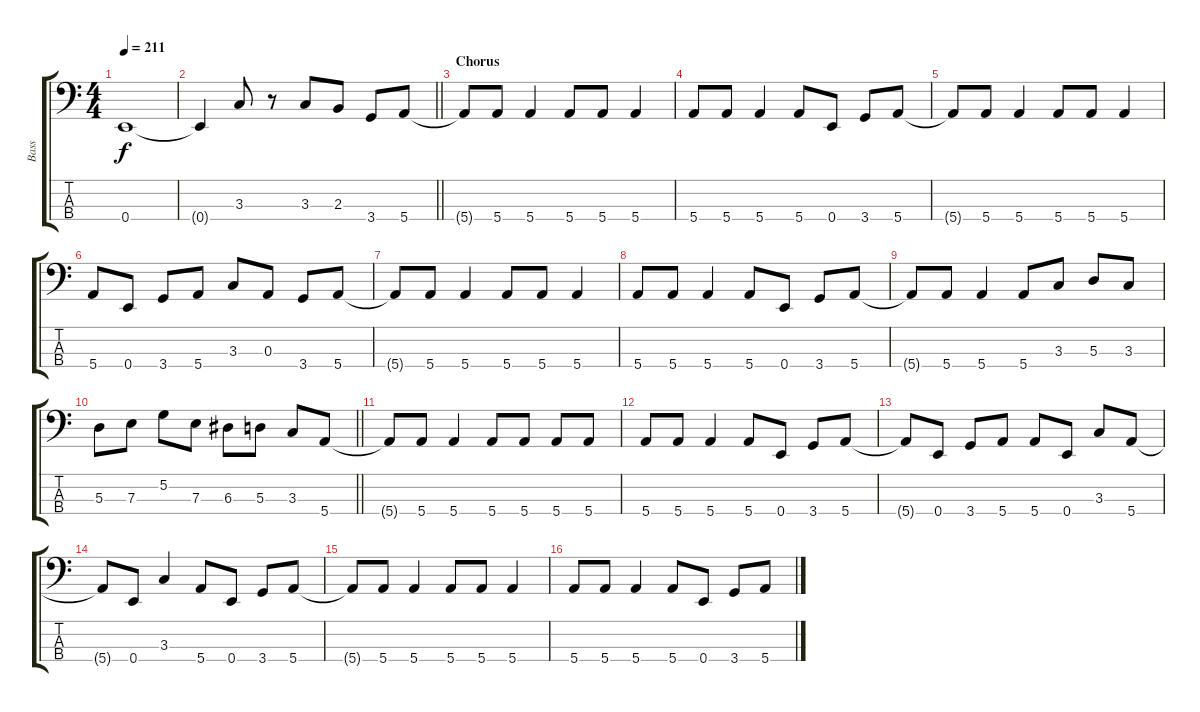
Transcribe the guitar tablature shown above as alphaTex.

\track ("Bass" "Bass") {instrument electricbassfinger}
\staff {score tabs}
\tuning (G2 D2 A1 E1) {hide}
\ts (4 4)
\tempo 211
\clef f4
\ks c
0.4{t}.1{dy f} |
\barLineRight lightlight
0.4{t}.4 3.3.8 r.8 3.3.8 2.3.8 3.4.8 5.4.8 |
\section ("" "Chorus")
5.4{t}.8 5.4.8 5.4.4 5.4.8 5.4.8 5.4.4 |
5.4.8 5.4.8 5.4.4 5.4.8 0.4.8 3.4.8 5.4.8 |
5.4{t}.8 5.4.8 5.4.4 5.4.8 5.4.8 5.4.4 |
5.4.8 0.4.8 3.4.8 5.4.8 3.3.8 0.3.8 3.4.8 5.4.8 |
5.4{t}.8 5.4.8 5.4.4 5.4.8 5.4.8 5.4.4 |
5.4.8 5.4.8 5.4.4 5.4.8 0.4.8 3.4.8 5.4.8 |
5.4{t}.8 5.4.8 5.4.4 5.4.8 3.3.8 5.3.8 3.3.8 |
\barLineRight lightlight
5.3.8 7.3.8 5.2.8 7.3.8 6.3.8 5.3.8 3.3.8 5.4.8 |
5.4{t}.8 5.4.8 5.4.4 5.4.8 5.4.8 5.4.8 5.4.8 |
5.4.8 5.4.8 5.4.4 5.4.8 0.4.8 3.4.8 5.4.8 |
5.4{t}.8 0.4.8 3.4.8 5.4.8 5.4.8 0.4.8 3.3.8 5.4.8 |
5.4{t}.8 0.4.8 3.3.4 5.4.8 0.4.8 3.4.8 5.4.8 |
5.4{t}.8 5.4.8 5.4.4 5.4.8 5.4.8 5.4.4 |
5.4.8 5.4.8 5.4.4 5.4.8 0.4.8 3.4.8 5.4.8
